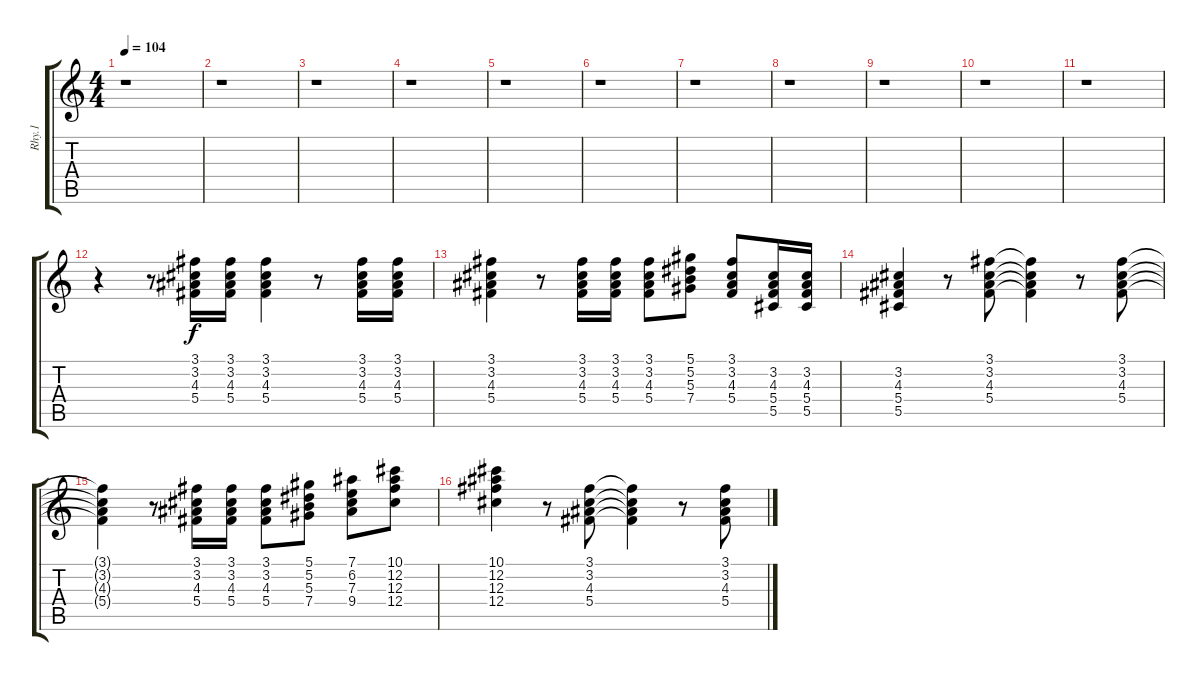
\track ("Rhy.1" "Rhy.1") {instrument distortionguitar}
\staff {score tabs}
\tuning (Eb4 Bb3 Gb3 Db3 Ab2 Eb2) {hide}
\ts (4 4)
\tempo 104
\clef g2
\ks c
r.1{dy f} |
r.1 |
r.1 |
r.1 |
r.1 |
r.1 |
r.1 |
r.1 |
r.1 |
r.1 |
r.1 |
r.4 r.8 (3.1 3.2 4.3 5.4).16 (3.1 3.2 4.3 5.4).16 (3.1 3.2 4.3 5.4).4 r.8 (3.1 3.2 4.3 5.4).16 (3.1 3.2 4.3 5.4).16 |
(3.1 3.2 4.3 5.4).4 r.8 (3.1 3.2 4.3 5.4).16 (3.1 3.2 4.3 5.4).16 (3.1 3.2 4.3 5.4).8 (5.1 5.2 5.3 7.4).8 (3.1 3.2 4.3 5.4).8 (3.2 4.3 5.4 5.5).16 (3.2 4.3 5.4 5.5).16 |
(3.2 4.3 5.4 5.5).4 r.8 (3.1 3.2 4.3 5.4).8 (3.1{t} 3.2{t} 4.3{t} 5.4{t}).4 r.8 (3.1 3.2 4.3 5.4).8 |
(3.1{t} 3.2{t} 4.3{t} 5.4{t}).4 r.8 (3.1 3.2 4.3 5.4).16 (3.1 3.2 4.3 5.4).16 (3.1 3.2 4.3 5.4).8 (5.1 5.2 5.3 7.4).8 (7.1 6.2 7.3 9.4).8 (10.1 12.2 12.3 12.4).8 |
(10.1 12.2 12.3 12.4).4 r.8 (3.1 3.2 4.3 5.4).8 (3.1{t} 3.2{t} 4.3{t} 5.4{t}).4 r.8 (3.1 3.2 4.3 5.4).8
